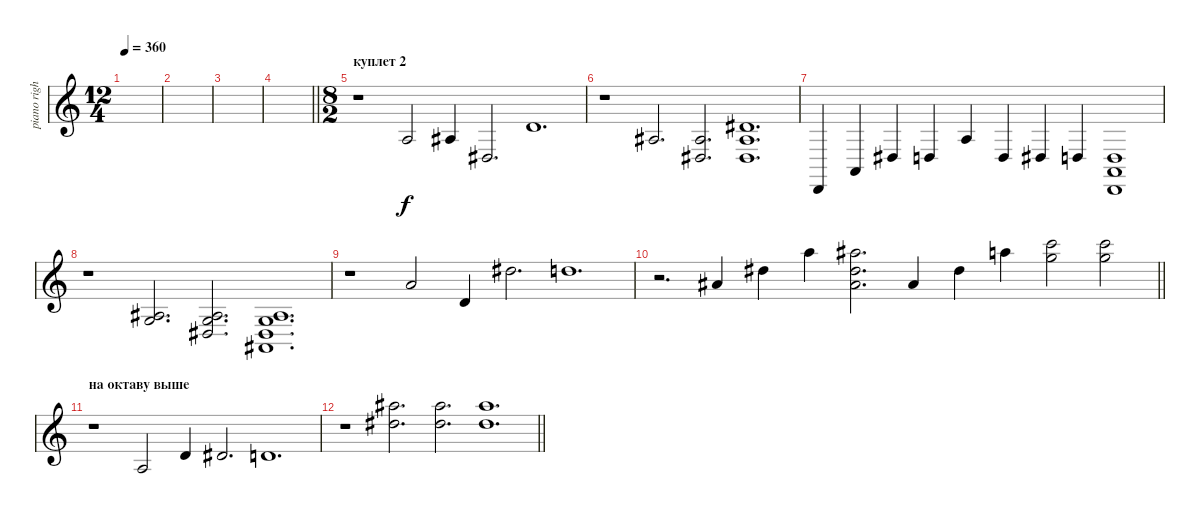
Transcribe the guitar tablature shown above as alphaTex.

\track ("piano right hend" "piano righ") {instrument acousticgrandpiano}
\staff {score}
\tuning (D4 A3 F3 C3 G2 D2) {hide}
\ts (12 4)
\tempo 360
\clef g2
\ks c
|
|
|
\barLineRight lightlight
|
\ts (8 2)
\section ("" "куплет 2")
r.1 9.4.2 10.4.4 8.5.2{d} 9.3.1{d} |
r.1 1.2.2{d} (1.2 3.4).2{d} (1.1 1.2 3.4).1{d} |
0.6.4 2.5.4 3.4.4 2.4.4 4.3.4 2.4.4 3.4.4 2.4.4 (2.4 2.5 0.6).1 |
r.1 (1.2 2.3).2{d} (1.2 2.3 3.4).2{d} (1.2 2.3 3.4 3.5).1{d} |
r.1 7.1.2 0.1.4 13.1.2{d} 12.1.1{d} |
\barLineRight lightlight
r.2{d} 8.1.4 13.1.4 19.1.4 (20.1 18.2 17.3).2{d} 8.1.4 13.1.4 19.1.4 (22.1 22.2).2 (22.1 22.2).2 |
\section ("" "на октаву выше")
r.1 4.3.2 5.2.4 6.2.2{d} 5.2.1{d} |
\barLineRight lightlight
r.1 (20.1 18.2).2{d} (20.1 18.2).2{d} (20.1 18.2).1{d}
